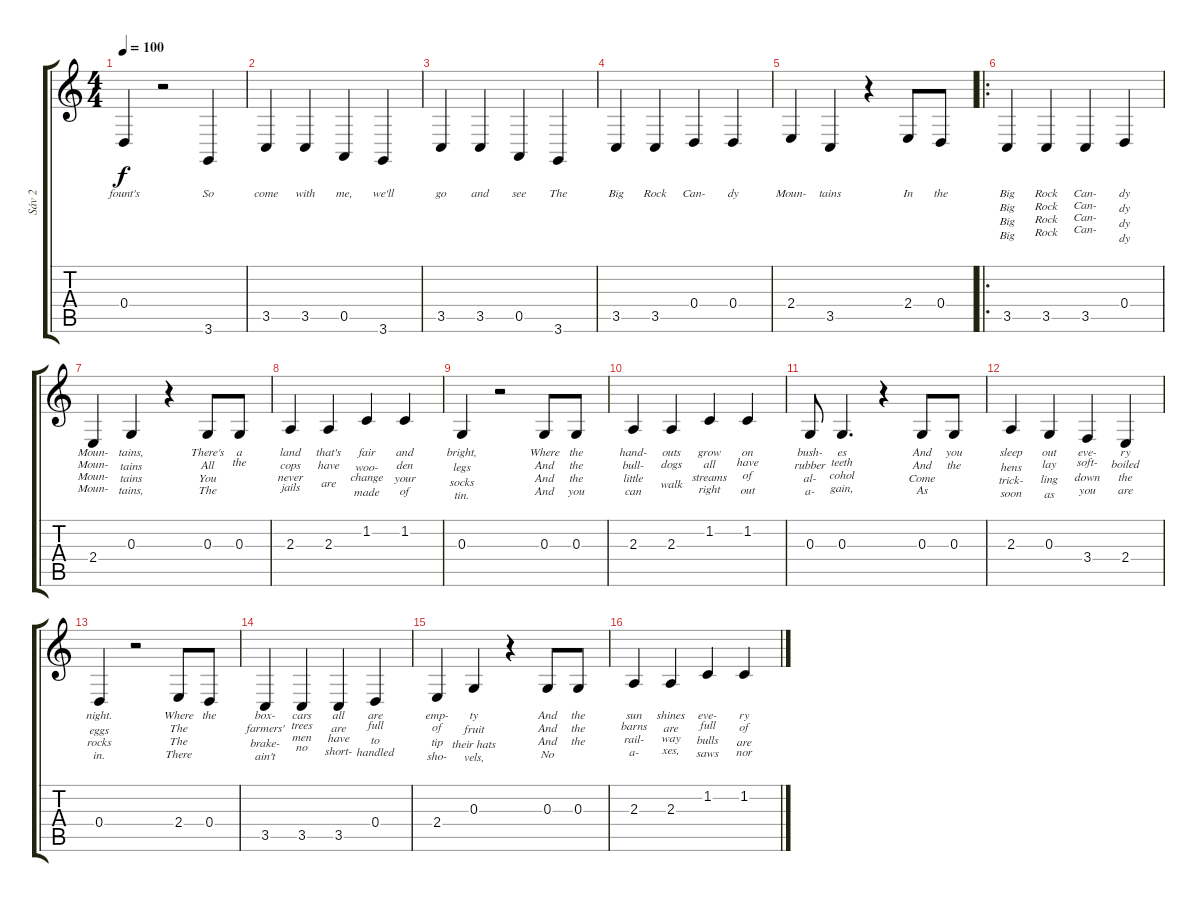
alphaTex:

\track ("Sáv 2" "Sáv 2") {instrument tuba}
\staff {score tabs}
\tuning (E4 B3 G3 D3 A2 E2) {hide}
\ts (4 4)
\tempo 100
\clef g2
\ks c
0.4.4{lyrics (0 "fount's") lyrics (1 "") lyrics (2 "") lyrics (3 "") lyrics (4 "") dy f} r.2 3.6.4{lyrics (0 "So") lyrics (1 "") lyrics (2 "") lyrics (3 "") lyrics (4 "")} |
3.5.4{lyrics (0 "come") lyrics (1 "") lyrics (2 "") lyrics (3 "") lyrics (4 "")} 3.5.4{lyrics (0 "with") lyrics (1 "") lyrics (2 "") lyrics (3 "") lyrics (4 "")} 0.5.4{lyrics (0 "me,") lyrics (1 "") lyrics (2 "") lyrics (3 "") lyrics (4 "")} 3.6.4{lyrics (0 "we'll") lyrics (1 "") lyrics (2 "") lyrics (3 "") lyrics (4 "")} |
3.5.4{lyrics (0 "go") lyrics (1 "") lyrics (2 "") lyrics (3 "") lyrics (4 "")} 3.5.4{lyrics (0 "and") lyrics (1 "") lyrics (2 "") lyrics (3 "") lyrics (4 "")} 0.5.4{lyrics (0 "see") lyrics (1 "") lyrics (2 "") lyrics (3 "") lyrics (4 "")} 3.6.4{lyrics (0 "The") lyrics (1 "") lyrics (2 "") lyrics (3 "") lyrics (4 "")} |
3.5.4{lyrics (0 "Big") lyrics (1 "") lyrics (2 "") lyrics (3 "") lyrics (4 "")} 3.5.4{lyrics (0 "Rock") lyrics (1 "") lyrics (2 "") lyrics (3 "") lyrics (4 "")} 0.4.4{lyrics (0 "Can-") lyrics (1 "") lyrics (2 "") lyrics (3 "") lyrics (4 "")} 0.4.4{lyrics (0 "dy") lyrics (1 "") lyrics (2 "") lyrics (3 "") lyrics (4 "")} |
2.4.4{lyrics (0 "Moun-") lyrics (1 "") lyrics (2 "") lyrics (3 "") lyrics (4 "")} 3.5.4{lyrics (0 "tains") lyrics (1 "") lyrics (2 "") lyrics (3 "") lyrics (4 "")} r.4 2.4.8{lyrics (0 "In") lyrics (1 "") lyrics (2 "") lyrics (3 "") lyrics (4 "")} 0.4.8{lyrics (0 "the") lyrics (1 "") lyrics (2 "") lyrics (3 "") lyrics (4 "")} |
\ro
3.5.4{lyrics (0 "Big") lyrics (1 "Big") lyrics (2 "Big") lyrics (3 "Big") lyrics (4 "")} 3.5.4{lyrics (0 "Rock") lyrics (1 "Rock") lyrics (2 "Rock") lyrics (3 "Rock") lyrics (4 "")} 3.5.4{lyrics (0 "Can-") lyrics (1 "Can-") lyrics (2 "Can-") lyrics (3 "Can-") lyrics (4 "")} 0.4.4{lyrics (0 "dy") lyrics (1 "dy") lyrics (2 "dy") lyrics (3 "dy") lyrics (4 "")} |
2.4.4{lyrics (0 "Moun-") lyrics (1 "Moun-") lyrics (2 "Moun-") lyrics (3 "Moun-") lyrics (4 "")} 0.3.4{lyrics (0 "tains,") lyrics (1 "tains") lyrics (2 "tains") lyrics (3 "tains,") lyrics (4 "")} r.4 0.3.8{lyrics (0 "There's") lyrics (1 "All") lyrics (2 "You") lyrics (3 "The") lyrics (4 "")} 0.3.8{lyrics (0 "a") lyrics (1 "the") lyrics (2 "") lyrics (3 "") lyrics (4 "")} |
2.3.4{lyrics (0 "land") lyrics (1 "cops") lyrics (2 "never") lyrics (3 "jails") lyrics (4 "")} 2.3.4{lyrics (0 "that's") lyrics (1 "have") lyrics (2 "") lyrics (3 "are") lyrics (4 "")} 1.2.4{lyrics (0 "fair") lyrics (1 "woo-") lyrics (2 "change") lyrics (3 "made") lyrics (4 "")} 1.2.4{lyrics (0 "and") lyrics (1 "den") lyrics (2 "your") lyrics (3 "of") lyrics (4 "")} |
0.3.4{lyrics (0 "bright,") lyrics (1 "legs") lyrics (2 "socks") lyrics (3 "tin.") lyrics (4 "")} r.2 0.3.8{lyrics (0 "Where") lyrics (1 "And") lyrics (2 "And") lyrics (3 "And") lyrics (4 "")} 0.3.8{lyrics (0 "the") lyrics (1 "the") lyrics (2 "the") lyrics (3 "you") lyrics (4 "")} |
2.3.4{lyrics (0 "hand-") lyrics (1 "bull-") lyrics (2 "little") lyrics (3 "can") lyrics (4 "")} 2.3.4{lyrics (0 "outs") lyrics (1 "dogs") lyrics (2 "") lyrics (3 "walk") lyrics (4 "")} 1.2.4{lyrics (0 "grow") lyrics (1 "all") lyrics (2 "streams") lyrics (3 "right") lyrics (4 "")} 1.2.4{lyrics (0 "on") lyrics (1 "have") lyrics (2 "of") lyrics (3 "out") lyrics (4 "")} |
0.3.8{lyrics (0 "bush-") lyrics (1 "rubber") lyrics (2 "al-") lyrics (3 "a-") lyrics (4 "")} 0.3.4{d lyrics (0 "es") lyrics (1 "teeth") lyrics (2 "cohol") lyrics (3 "gain,") lyrics (4 "")} r.4 0.3.8{lyrics (0 "And") lyrics (1 "And") lyrics (2 "Come") lyrics (3 "As") lyrics (4 "")} 0.3.8{lyrics (0 "you") lyrics (1 "the") lyrics (2 "") lyrics (3 "") lyrics (4 "")} |
2.3.4{lyrics (0 "sleep") lyrics (1 "hens") lyrics (2 "trick-") lyrics (3 "soon") lyrics (4 "")} 0.3.4{lyrics (0 "out") lyrics (1 "lay") lyrics (2 "ling") lyrics (3 "as") lyrics (4 "")} 3.4.4{lyrics (0 "eve-") lyrics (1 "soft-") lyrics (2 "down") lyrics (3 "you") lyrics (4 "")} 2.4.4{lyrics (0 "ry") lyrics (1 "boiled") lyrics (2 "the") lyrics (3 "are") lyrics (4 "")} |
0.4.4{lyrics (0 "night.") lyrics (1 "eggs") lyrics (2 "rocks") lyrics (3 "in.") lyrics (4 "")} r.2 2.4.8{lyrics (0 "Where") lyrics (1 "The") lyrics (2 "The") lyrics (3 "There") lyrics (4 "")} 0.4.8{lyrics (0 "the") lyrics (1 "") lyrics (2 "") lyrics (3 "") lyrics (4 "")} |
3.5.4{lyrics (0 "box-") lyrics (1 "farmers'") lyrics (2 "brake-") lyrics (3 "ain't") lyrics (4 "")} 3.5.4{lyrics (0 "cars") lyrics (1 "trees") lyrics (2 "men") lyrics (3 "no") lyrics (4 "")} 3.5.4{lyrics (0 "all") lyrics (1 "are") lyrics (2 "have") lyrics (3 "short-") lyrics (4 "")} 0.4.4{lyrics (0 "are") lyrics (1 "full") lyrics (2 "to") lyrics (3 "handled") lyrics (4 "")} |
2.4.4{lyrics (0 "emp-") lyrics (1 "of") lyrics (2 "tip") lyrics (3 "sho-") lyrics (4 "")} 0.3.4{lyrics (0 "ty") lyrics (1 "fruit") lyrics (2 "their hats") lyrics (3 "vels,") lyrics (4 "")} r.4 0.3.8{lyrics (0 "And") lyrics (1 "And") lyrics (2 "And") lyrics (3 "No") lyrics (4 "")} 0.3.8{lyrics (0 "the") lyrics (1 "the") lyrics (2 "the") lyrics (3 "") lyrics (4 "")} |
2.3.4{lyrics (0 "sun") lyrics (1 "barns") lyrics (2 "rail-") lyrics (3 "a-") lyrics (4 "")} 2.3.4{lyrics (0 "shines") lyrics (1 "are") lyrics (2 "way") lyrics (3 "xes,") lyrics (4 "")} 1.2.4{lyrics (0 "eve-") lyrics (1 "full") lyrics (2 "bulls") lyrics (3 "saws") lyrics (4 "")} 1.2.4{lyrics (0 "ry") lyrics (1 "of") lyrics (2 "are") lyrics (3 "nor") lyrics (4 "")}
